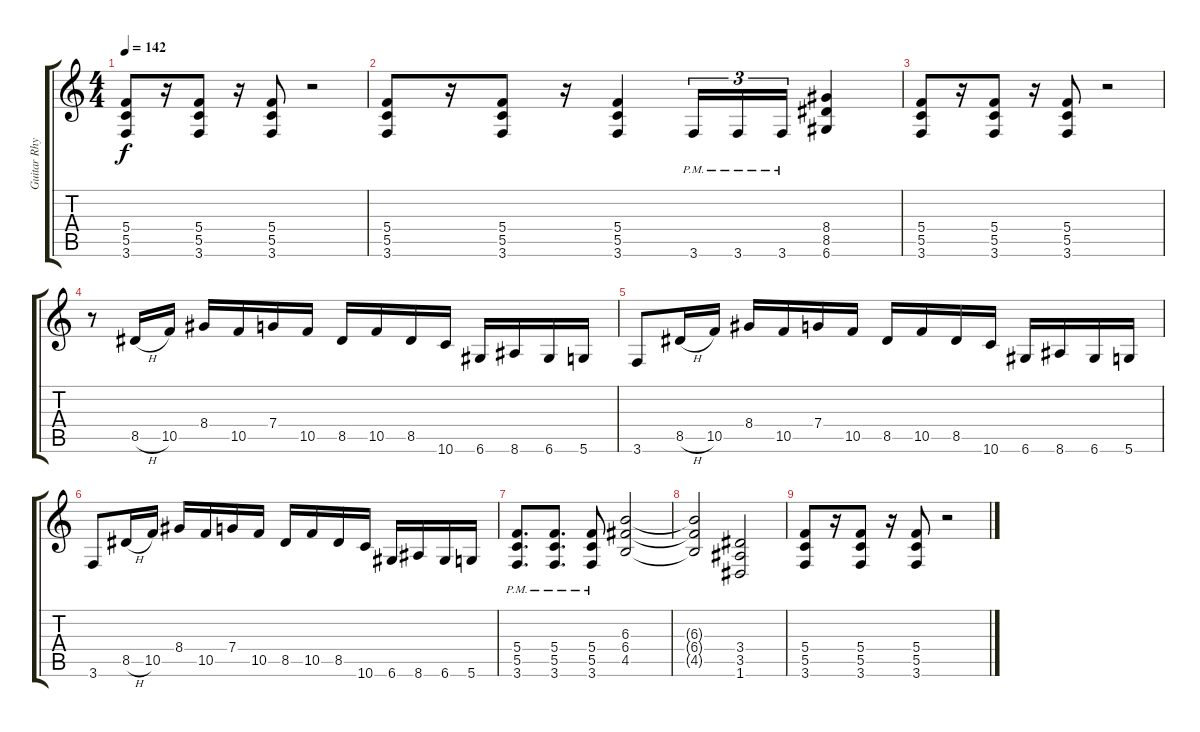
\track ("Guitar Rhythm" "Guitar Rhy") {instrument overdrivenguitar}
\staff {score tabs}
\tuning (D4 A3 F3 C3 G2 D2) {hide}
\ts (4 4)
\tempo 142
\clef g2
\ks c
(5.4 5.5 3.6).8{dy f} r.16 (5.4 5.5 3.6).8 r.16 (5.4 5.5 3.6).8 r.2 |
(5.4 5.5 3.6).8 r.16 (5.4 5.5 3.6).8 r.16 (5.4 5.5 3.6).4 3.6{pm}.16{tu (3 2)} 3.6{pm}.16{tu (3 2)} 3.6{pm}.16{tu (3 2)} (8.4 8.5 6.6).4 |
(5.4 5.5 3.6).8 r.16 (5.4 5.5 3.6).8 r.16 (5.4 5.5 3.6).8 r.2 |
r.8 8.5{h}.16 10.5.16 8.4.16 10.5.16 7.4.16 10.5.16 8.5.16 10.5.16 8.5.16 10.6.16 6.6.16 8.6.16 6.6.16 5.6.16 |
3.6.8 8.5{h}.16 10.5.16 8.4.16 10.5.16 7.4.16 10.5.16 8.5.16 10.5.16 8.5.16 10.6.16 6.6.16 8.6.16 6.6.16 5.6.16 |
3.6.8 8.5{h}.16 10.5.16 8.4.16 10.5.16 7.4.16 10.5.16 8.5.16 10.5.16 8.5.16 10.6.16 6.6.16 8.6.16 6.6.16 5.6.16 |
(5.4{pm} 5.5{pm} 3.6{pm}).8{d} (5.4{pm} 5.5{pm} 3.6{pm}).8{d} (5.4{pm} 5.5{pm} 3.6{pm}).8 (6.3 6.4 4.5).2 |
(6.3{t} 6.4{t} 4.5{t}).2 (3.4 3.5 1.6).2 |
(5.4 5.5 3.6).8 r.16 (5.4 5.5 3.6).8 r.16 (5.4 5.5 3.6).8 r.2
